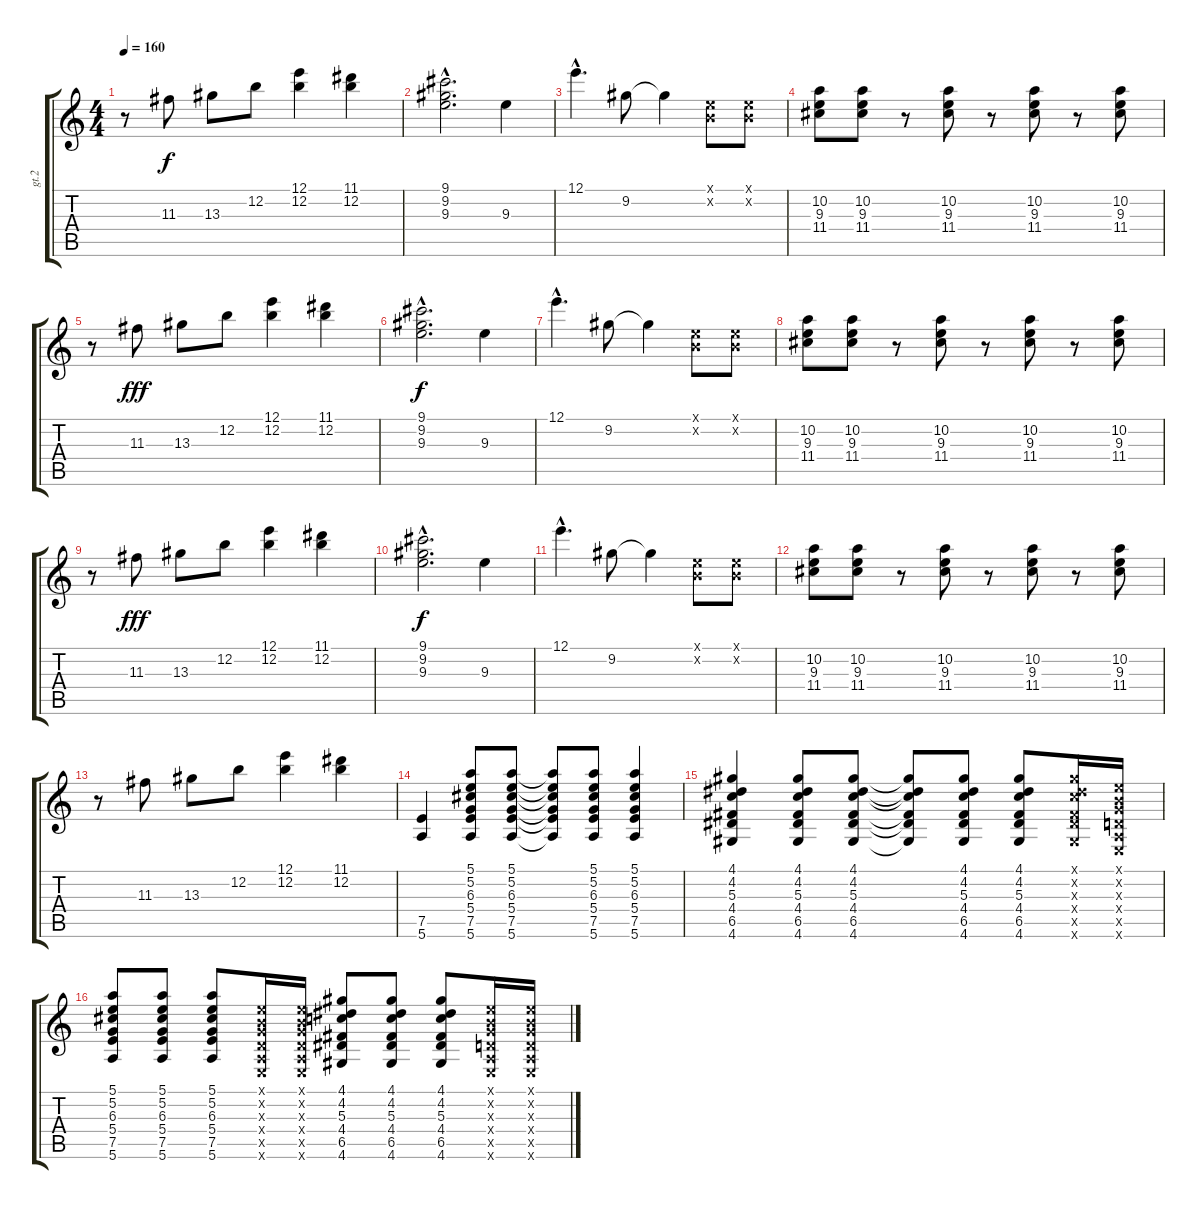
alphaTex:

\track ("gt.2" "gt.2") {instrument distortionguitar}
\staff {score tabs}
\tuning (E4 B3 G3 D3 A2 E2) {hide}
\ts (4 4)
\tempo 160
\clef g2
\ks c
r.8{dy f} 11.3.8 13.3.8 12.2.8 (12.1 12.2).4 (11.1 12.2).4 |
(9.1{hac} 9.2{hac} 9.3{hac}).2{d} 9.3.4 |
12.1{hac}.4{d} 9.2.8 9.2{t}.4 (0.1{x} 0.2{x}).8 (0.1{x} 0.2{x}).8 |
(10.2 9.3 11.4).8 (10.2 9.3 11.4).8 r.8 (10.2 9.3 11.4).8 r.8 (10.2 9.3 11.4).8 r.8 (10.2 9.3 11.4).8 |
r.8 11.3.8{dy fff} 13.3.8 12.2.8 (12.1 12.2).4 (11.1 12.2).4 |
(9.1{hac} 9.2{hac} 9.3{hac}).2{d dy f} 9.3.4 |
12.1{hac}.4{d} 9.2.8 9.2{t}.4 (0.1{x} 0.2{x}).8 (0.1{x} 0.2{x}).8 |
(10.2 9.3 11.4).8 (10.2 9.3 11.4).8 r.8 (10.2 9.3 11.4).8 r.8 (10.2 9.3 11.4).8 r.8 (10.2 9.3 11.4).8 |
r.8 11.3.8{dy fff} 13.3.8 12.2.8 (12.1 12.2).4 (11.1 12.2).4 |
(9.1{hac} 9.2{hac} 9.3{hac}).2{d dy f} 9.3.4 |
12.1{hac}.4{d} 9.2.8 9.2{t}.4 (0.1{x} 0.2{x}).8 (0.1{x} 0.2{x}).8 |
(10.2 9.3 11.4).8 (10.2 9.3 11.4).8 r.8 (10.2 9.3 11.4).8 r.8 (10.2 9.3 11.4).8 r.8 (10.2 9.3 11.4).8 |
r.8 11.3.8 13.3.8 12.2.8 (12.1 12.2).4 (11.1 12.2).4 |
(7.5 5.6).4 (5.1 5.2 6.3 5.4 7.5 5.6).8 (5.1 5.2 6.3 5.4 7.5 5.6).8 (5.1{t} 5.2{t} 6.3{t} 5.4{t} 7.5{t} 5.6{t}).8 (5.1 5.2 6.3 5.4 7.5 5.6).8 (5.1 5.2 6.3 5.4 7.5 5.6).4 |
(4.1 4.2 5.3 4.4 6.5 4.6).4 (4.1 4.2 5.3 4.4 6.5 4.6).8 (4.1 4.2 5.3 4.4 6.5 4.6).8 (4.1{t} 4.2{t} 5.3{t} 4.4{t} 6.5{t} 4.6{t}).8 (4.1 4.2 5.3 4.4 6.5 4.6).8 (4.1 4.2 5.3 4.4 6.5 4.6).8 (4.1{x} 4.2{x} 5.3{x} 4.4{x} 6.5{x} 4.6{x}).16 (0.1{x} 0.2{x} 0.3{x} 0.4{x} 0.5{x} 0.6{x}).16 |
(5.1 5.2 6.3 5.4 7.5 5.6).8 (5.1 5.2 6.3 5.4 7.5 5.6).8 (5.1 5.2 6.3 5.4 7.5 5.6).8 (0.1{x} 0.2{x} 0.3{x} 0.4{x} 0.5{x} 0.6{x}).16 (0.1{x} 0.2{x} 0.3{x} 0.4{x} 0.5{x} 0.6{x}).16 (4.1 4.2 5.3 4.4 6.5 4.6).8 (4.1 4.2 5.3 4.4 6.5 4.6).8 (4.1 4.2 5.3 4.4 6.5 4.6).8 (0.1{x} 0.2{x} 0.3{x} 0.4{x} 0.5{x} 0.6{x}).16 (0.1{x} 0.2{x} 0.3{x} 0.4{x} 0.5{x} 0.6{x}).16
